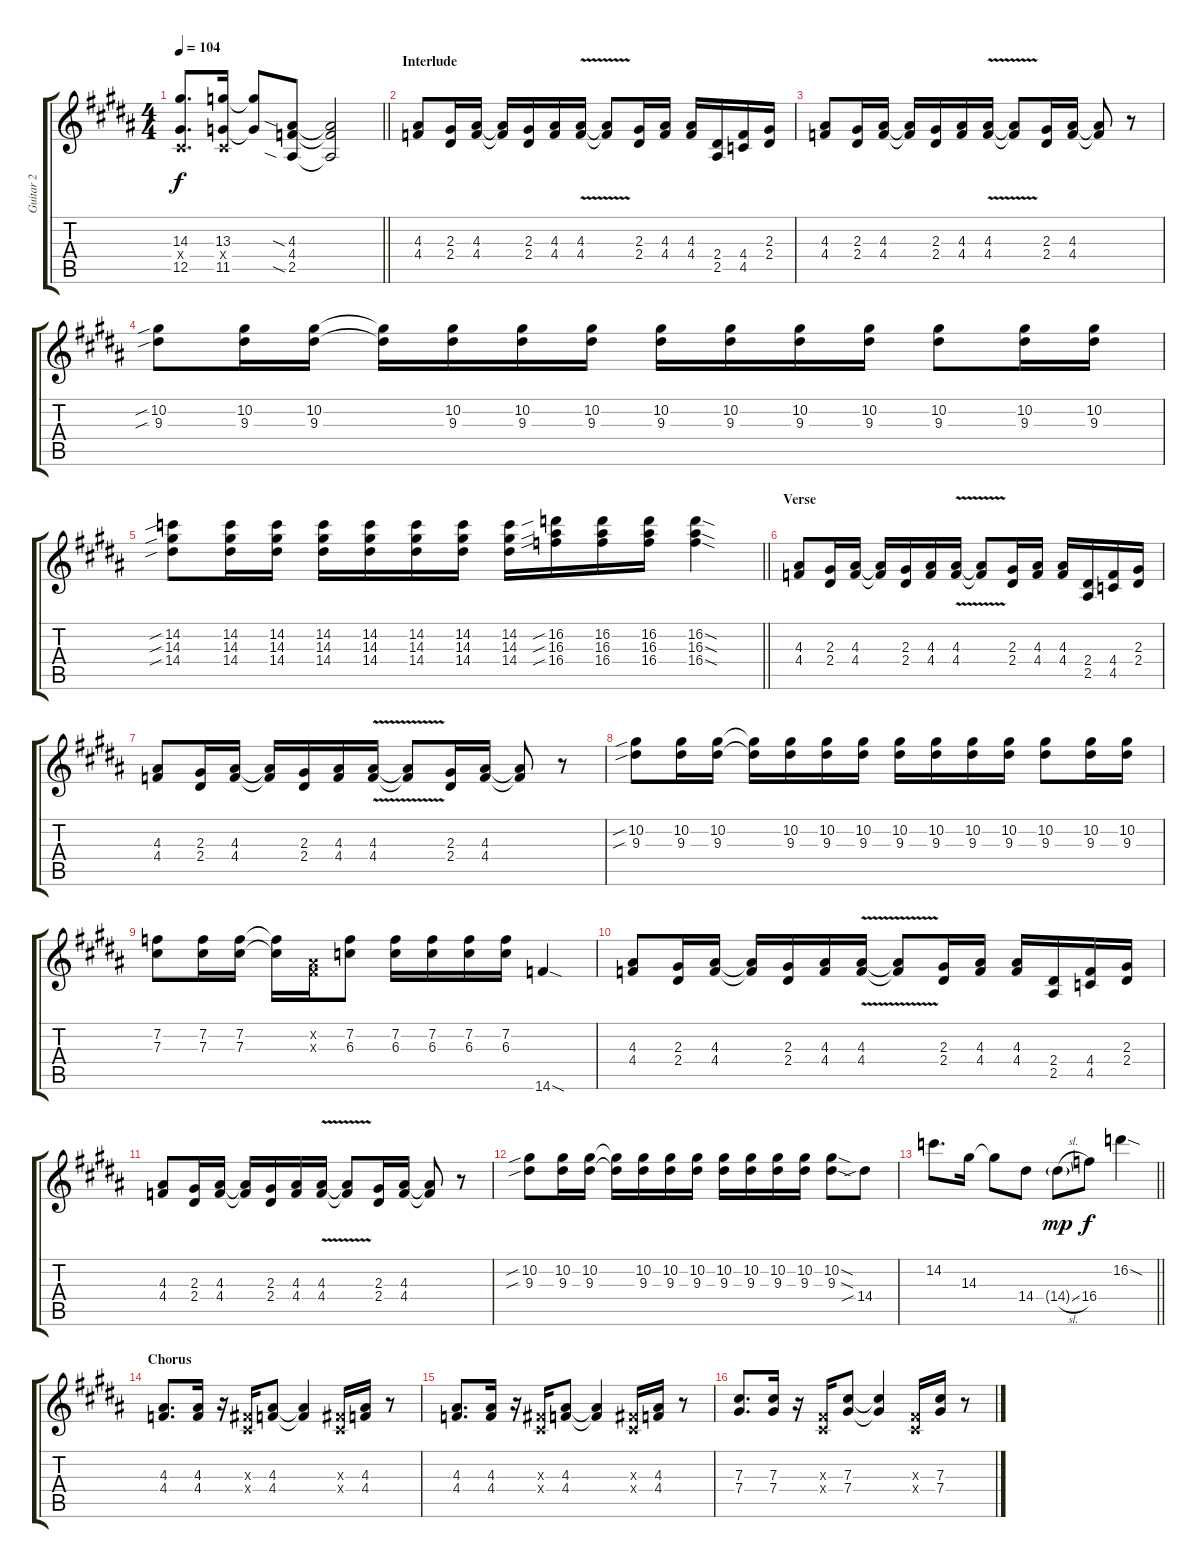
\track ("Guitar 2" "Guitar 2") {instrument distortionguitar}
\staff {score tabs}
\tuning (Eb4 Bb3 Gb3 Db3 Ab2 Eb2) {hide}
\ts (4 4)
\tempo 104
\clef g2
\barLineRight lightlight
\ks b
(14.3 0.4{x} 12.5).8{d dy f} (13.3 0.4{x} 11.5).16 (13.3{t} 11.5{t}).8 (4.3{sia} 4.4 2.5{sia}).8 (4.3{t} 4.4{t} 2.5{t}).2 |
\section ("" "Interlude")
(4.3 4.4).8 (2.3 2.4).16 (4.3 4.4).16 (4.3{t} 4.4{t}).16 (2.3 2.4).16 (4.3 4.4).16 (4.3{v} 4.4{v}).16 (4.3{t} 4.4{t}).8 (2.3 2.4).16 (4.3 4.4).16 (4.3 4.4).16 (2.4 2.5).16 (4.4 4.5).16 (2.3 2.4).16 |
(4.3 4.4).8 (2.3 2.4).16 (4.3 4.4).16 (4.3{t} 4.4{t}).16 (2.3 2.4).16 (4.3 4.4).16 (4.3{v} 4.4{v}).16 (4.3{t} 4.4{t}).8 (2.3 2.4).16 (4.3 4.4).16 (4.3{t} 4.4{t}).8 r.8 |
(10.2{sib} 9.3{sib}).8 (10.2 9.3).16 (10.2 9.3).16 (10.2{t} 9.3{t}).16 (10.2 9.3).16 (10.2 9.3).16 (10.2 9.3).16 (10.2 9.3).16 (10.2 9.3).16 (10.2 9.3).16 (10.2 9.3).16 (10.2 9.3).8 (10.2 9.3).16 (10.2 9.3).16 |
\barLineRight lightlight
(14.2{sib} 14.3{sib} 14.4{sib}).8 (14.2 14.3 14.4).16 (14.2 14.3 14.4).16 (14.2 14.3 14.4).16 (14.2 14.3 14.4).16 (14.2 14.3 14.4).16 (14.2 14.3 14.4).16 (14.2 14.3 14.4).16 (16.2{sib} 16.3{sib} 16.4{sib}).16 (16.2 16.3 16.4).16 (16.2 16.3 16.4).16 (16.2{sod} 16.3{sod} 16.4{sod}).4 |
\section ("" "Verse")
(4.3 4.4).8 (2.3 2.4).16 (4.3 4.4).16 (4.3{t} 4.4{t}).16 (2.3 2.4).16 (4.3 4.4).16 (4.3{v} 4.4{v}).16 (4.3{t} 4.4{t}).8 (2.3 2.4).16 (4.3 4.4).16 (4.3 4.4).16 (2.4 2.5).16 (4.4 4.5).16 (2.3 2.4).16 |
(4.3 4.4).8 (2.3 2.4).16 (4.3 4.4).16 (4.3{t} 4.4{t}).16 (2.3 2.4).16 (4.3 4.4).16 (4.3{v} 4.4{v}).16 (4.3{t} 4.4{t}).8 (2.3 2.4).16 (4.3 4.4).16 (4.3{t} 4.4{t}).8 r.8 |
(10.2{sib} 9.3{sib}).8 (10.2 9.3).16 (10.2 9.3).16 (10.2{t} 9.3{t}).16 (10.2 9.3).16 (10.2 9.3).16 (10.2 9.3).16 (10.2 9.3).16 (10.2 9.3).16 (10.2 9.3).16 (10.2 9.3).16 (10.2 9.3).8 (10.2 9.3).16 (10.2 9.3).16 |
(7.2 7.3).8 (7.2 7.3).16 (7.2 7.3).16 (7.2{t} 7.3{t}).16 (0.2{x} 0.3{x}).16 (7.2 6.3).8 (7.2 6.3).16 (7.2 6.3).16 (7.2 6.3).16 (7.2 6.3).16 14.6{sod}.4 |
(4.3 4.4).8 (2.3 2.4).16 (4.3 4.4).16 (4.3{t} 4.4{t}).16 (2.3 2.4).16 (4.3 4.4).16 (4.3{v} 4.4{v}).16 (4.3{t} 4.4{t}).8 (2.3 2.4).16 (4.3 4.4).16 (4.3 4.4).16 (2.4 2.5).16 (4.4 4.5).16 (2.3 2.4).16 |
(4.3 4.4).8 (2.3 2.4).16 (4.3 4.4).16 (4.3{t} 4.4{t}).16 (2.3 2.4).16 (4.3 4.4).16 (4.3{v} 4.4{v}).16 (4.3{t} 4.4{t}).8 (2.3 2.4).16 (4.3 4.4).16 (4.3{t} 4.4{t}).8 r.8 |
(10.2{sib} 9.3{sib}).8 (10.2 9.3).16 (10.2 9.3).16 (10.2{t} 9.3{t}).16 (10.2 9.3).16 (10.2 9.3).16 (10.2 9.3).16 (10.2 9.3).16 (10.2 9.3).16 (10.2 9.3).16 (10.2 9.3).16 (10.2{sod} 9.3{sod}).8 14.4{sib}.8 |
\barLineRight lightlight
14.2.8{d} 14.3.16 14.3{t}.8 14.4.8 14.4{sl g}.8{dy mp} 16.4.8{dy f} 16.2{sod}.4 |
\section ("" "Chorus")
(4.3 4.4).8{d} (4.3 4.4).16 r.16 (0.3{x} 0.4{x}).16 (4.3 4.4).8 (4.3{t} 4.4{t}).4 (0.3{x} 0.4{x}).16 (4.3 4.4).16 r.8 |
(4.3 4.4).8{d} (4.3 4.4).16 r.16 (0.3{x} 0.4{x}).16 (4.3 4.4).8 (4.3{t} 4.4{t}).4 (0.3{x} 0.4{x}).16 (4.3 4.4).16 r.8 |
(7.3 7.4).8{d} (7.3 7.4).16 r.16 (0.3{x} 0.4{x}).16 (7.3 7.4).8 (7.3{t} 7.4{t}).4 (0.3{x} 0.4{x}).16 (7.3 7.4).16 r.8
